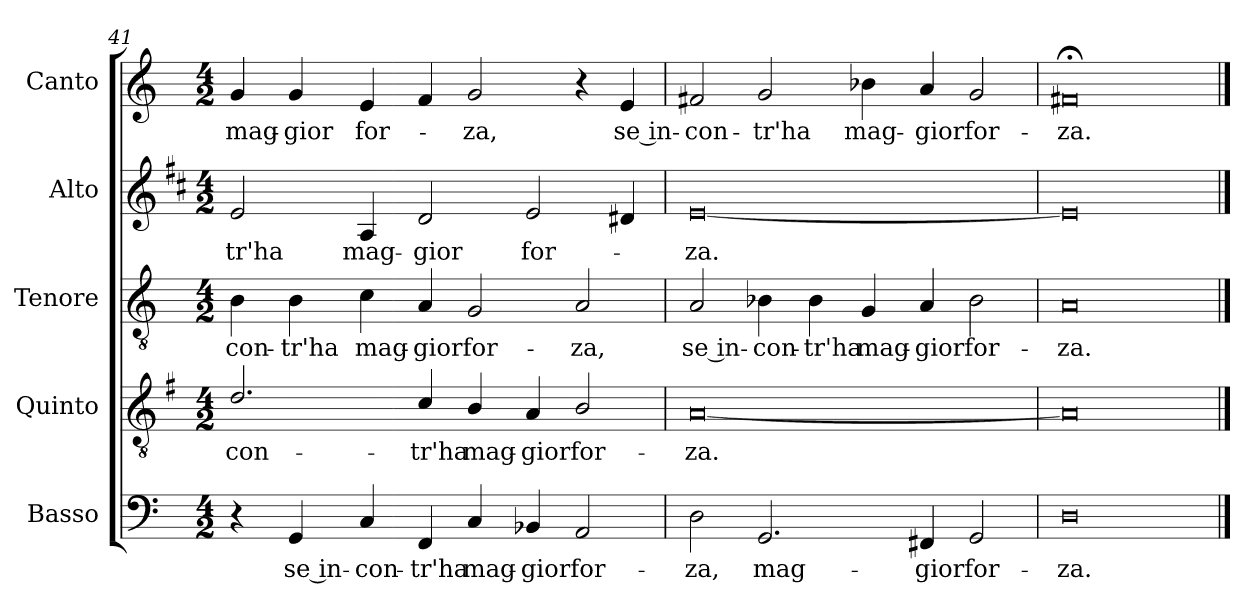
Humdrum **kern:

**kern	**text	**kern	**text	**kern	**text	**kern	**text	**kern	**text
*part5	*part5	*part4	*part4	*part3	*part3	*part2	*part2	*part1	*part1
*staff5	*staff5	*staff4	*staff4	*staff3	*staff3	*staff2	*staff2	*staff1	*staff1
*I"Basso	*	*I"Quinto	*	*I"Tenore	*	*I"Alto	*	*I"Canto	*
*I'B	*	*	*	*I'T	*	*I'A	*	*I'C	*
!!LO:LB:g=z
*clefF4	*	*clefGv2	*	*clefGv2	*	*clefG2	*	*clefG2	*
*	*	*ITrd4c7	*	*	*	*ITrd1c2	*	*	*
*k[]	*	*k[]	*	*k[]	*	*k[]	*	*k[]	*
*C:	*	*C:	*	*C:	*	*C:	*	*C:	*
*M4/2	*	*M4/2	*	*M4/2	*	*M4/2	*	*M4/2	*
=41	=41	=41	=41	=41	=41	=41	=41	=41	=41
!	!	!	!LO:LY:b	!	!LO:LY:b	!	!LO:LY:b	!	!LO:LY:b
4r	.	2.G/	-con-	4B\	-con-	2d/	-tr'ha	4g/	mag-
!	!LO:LY:b	!	!	!	!LO:LY:b	!	!	!	!LO:LY:b
4GG/	se in-	.	.	4B\	-tr'ha	.	.	4g/	-gior
!	!LO:LY:b	!	!	!	!LO:LY:b	!	!LO:LY:b	!	!LO:LY:b
4C/	-con-	.	.	4c\	mag-	4G/	mag-	4e/	for-
!	!LO:LY:b	!	!LO:LY:b	!	!LO:LY:b	!	!LO:LY:b	!	!
4FF/	-tr'ha	4F/	-tr'ha	4A/	-gior	2c/	-gior	4f/	.
!	!LO:LY:b	!	!LO:LY:b	!	!LO:LY:b	!	!	!	!LO:LY:b
4C/	mag-	4E/	mag-	2G/	for-	.	.	2g/	-za,
!	!LO:LY:b	!	!LO:LY:b	!	!	!	!LO:LY:b	!	!
4BB-X/	-gior	4D/	-gior	.	.	2d/	for-	.	.
!	!LO:LY:b	!	!LO:LY:b	!	!LO:LY:b	!	!	!	!
2AA/	for-	2E/	for-	2A/	-za,	.	.	4r	.
!	!	!	!	!	!	!	!	!	!LO:LY:b
.	.	.	.	.	.	4c#X/	.	4e/	se in-
=42	=42	=42	=42	=42	=42	=42	=42	=42	=42
!	!LO:LY:b	!	!LO:LY:b	!	!LO:LY:b	!	!LO:LY:b	!	!LO:LY:b
2D\	-za,	[0D	-za.	2A/	se in-	[0d	-za.	2f#X/	-con-
!	!LO:LY:b	!	!	!	!LO:LY:b	!	!	!	!LO:LY:b
2.GG/	mag-	.	.	4B-X\	-con-	.	.	2g/	-tr'ha
!	!	!	!	!	!LO:LY:b	!	!	!	!
.	.	.	.	4B-\	-tr'ha	.	.	.	.
!	!	!	!	!	!LO:LY:b	!	!	!	!LO:LY:b
.	.	.	.	4G/	mag-	.	.	4b-X\	mag-
!	!LO:LY:b	!	!	!	!LO:LY:b	!	!	!	!LO:LY:b
4FF#X/	-gior	.	.	4A/	-gior	.	.	4a/	-gior
!	!LO:LY:b	!	!	!	!LO:LY:b	!	!	!	!LO:LY:b
2GG/	for-	.	.	2B-\	for-	.	.	2g/	for-
=43	=43	=43	=43	=43	=43	=43	=43	=43	=43
!	!LO:LY:b	!	!	!	!LO:LY:b	!	!	!	!LO:LY:b
0D	-za.	0D]	.	0A	-za.	0d]	.	0f#X;<	-za.
==	==	==	==	==	==	==	==	==	==
*-	*-	*-	*-	*-	*-	*-	*-	*-	*-
